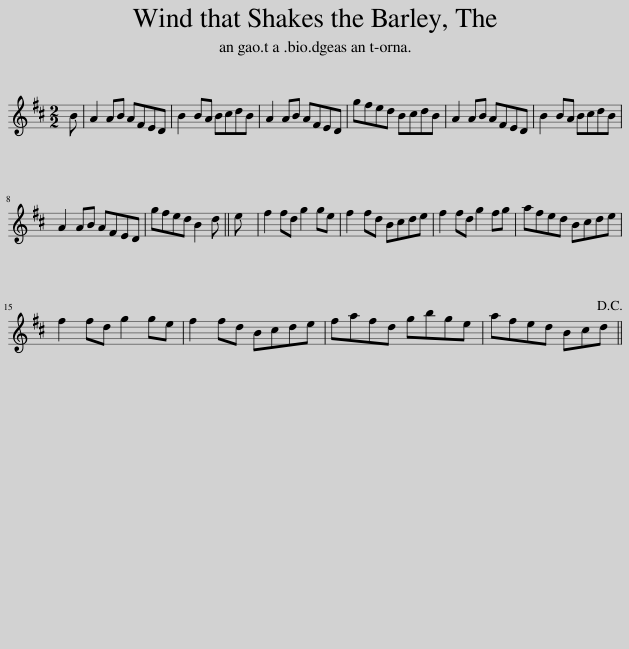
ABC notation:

X:1
L:1/8
M:2/2
I:linebreak $
K:D
V:1 treble
V:1
 B | A2 AB AFED | B2 BA BcdB | A2 AB AFED | gfed BcdB | %5
 A2 AB AFED | B2 BA BcdB |$ A2 AB AFED | gfed B2 d || e | %10
 f2 fd g2 ge | f2 fd Bcde | f2 fd g2 fg | afed Bcde |$ f2 fd g2 ge | %15
 f2 fd Bcde | fafd gbge | afed Bcd!D.C.! || %18
